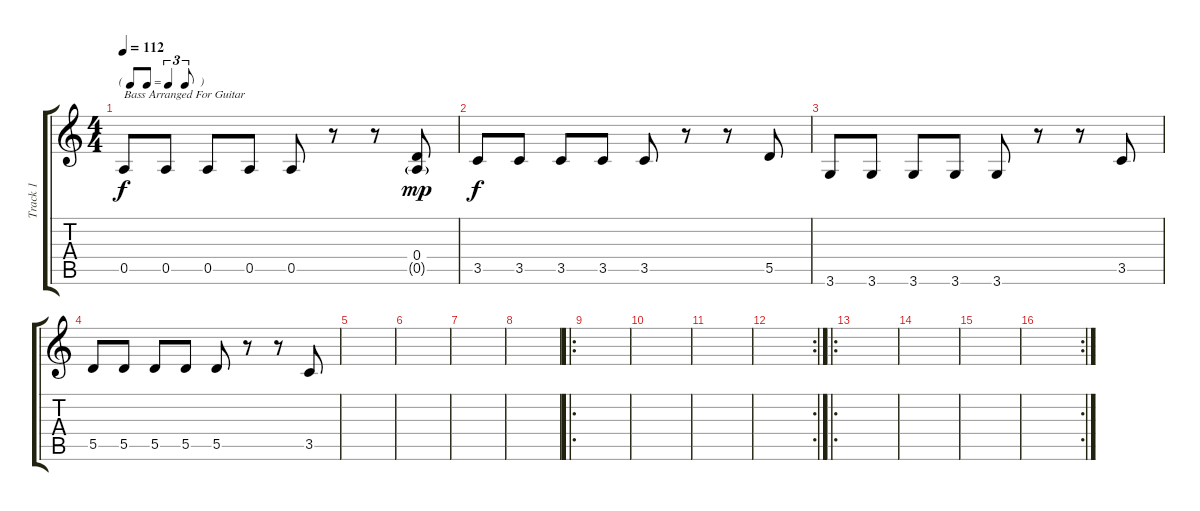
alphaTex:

\track ("Track 1" "Track 1") {instrument electricguitarclean}
\staff {score tabs}
\tuning (E4 B3 G3 D3 A2 E2) {hide}
\ts (4 4)
\tf triplet8th
\tempo 112
\clef g2
\ks c
0.5.8{txt "Bass Arranged For Guitar" dy f instrument electricguitarclean} 0.5.8 0.5.8 0.5.8 0.5.8 r.8 r.8 (0.4 0.5{g}).8{dy mp} |
3.5.8{dy f} 3.5.8 3.5.8 3.5.8 3.5.8 r.8 r.8 5.5.8 |
3.6.8 3.6.8 3.6.8 3.6.8 3.6.8 r.8 r.8 3.5.8 |
5.5.8 5.5.8 5.5.8 5.5.8 5.5.8 r.8 r.8 3.5.8 |
|
|
|
|
\ro
|
|
|
\rc 2
|
\ro
|
|
|
\rc 2
